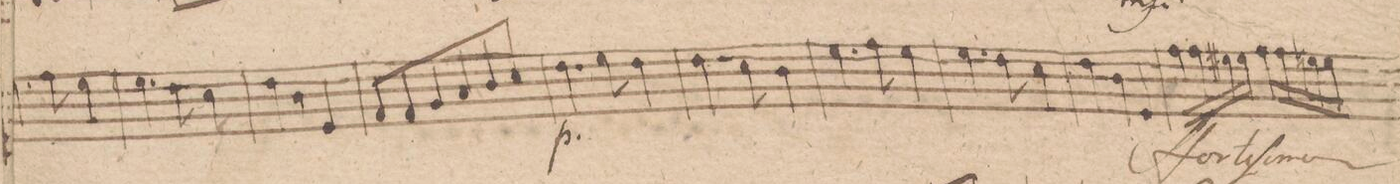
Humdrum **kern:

**kern	**dynam
*I"Violino Secundo	*
*clefG2	*
*k[f#c#]	*
*M3/4	*
4.ee\	.
8ff#\	.
4ee\	.
=48	=48
4.ee\	.
8dd\	.
4cc#\	.
=49	=49
4dd\	.
4b\	.
4e/	.
=50	=50
8f#/L	.
8f#/	.
8g/	.
8a/	.
8b/	.
8cc#/J	.
=51	=51
4.dd\	p
8ee\	.
4dd\	.
=52	=52
4.dd\	.
8cc#\	.
4b\	.
=53	=53
4.ee\	.
8ff#\	.
4ee\	.
=54	=54
4.ee\	.
8dd\	.
4cc#\	.
=55	=55
4dd\	.
4b\	.
4e/	.
=56	=56
16ff#\LL	ff
16ff#\	.
16ee#X\	.
16ee#\JJ	.
16ff#\LL	.
16ff#\	.
16een\	.
16ee\JJ	.
*-	*-
